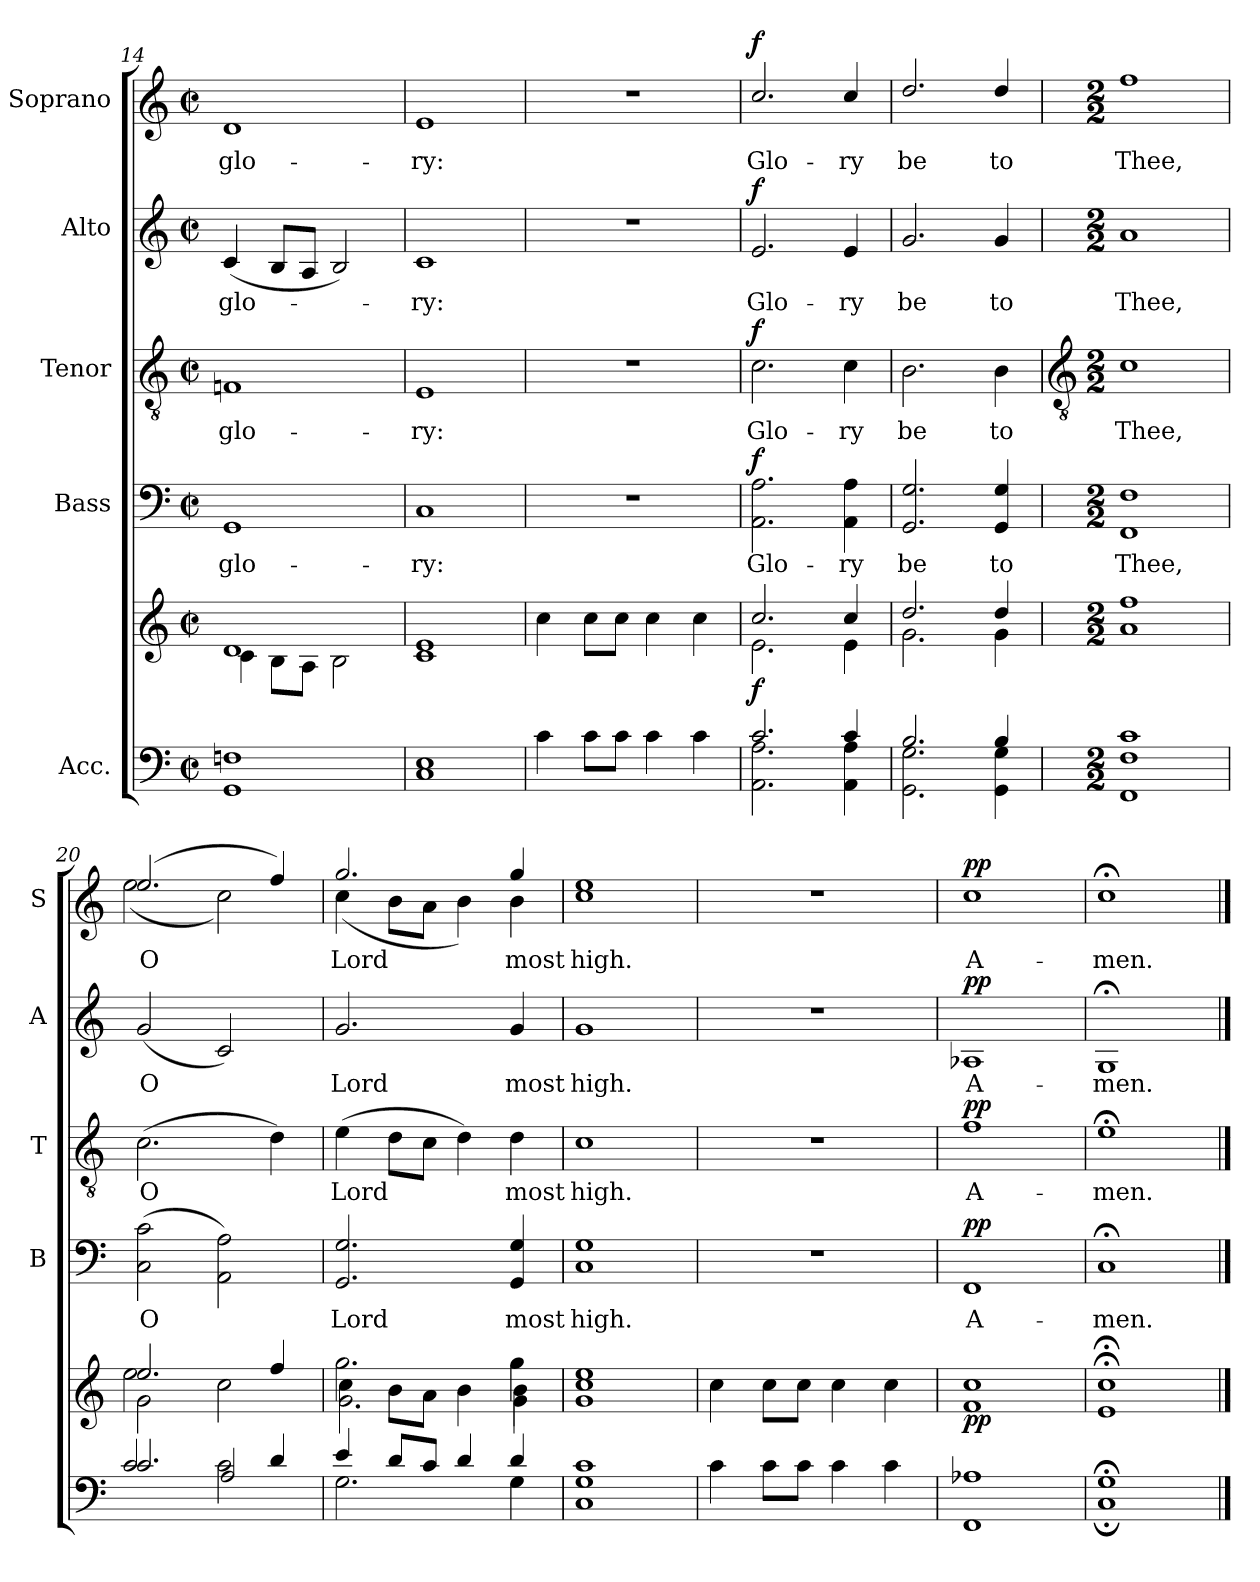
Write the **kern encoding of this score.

**kern	**kern	**dynam	**kern	**text	**dynam	**kern	**text	**dynam	**kern	**text	**dynam	**kern	**text	**dynam
*part5	*part5	*part5	*part4	*part4	*part4	*part3	*part3	*part3	*part2	*part2	*part2	*part1	*part1	*part1
*staff6	*staff5	*staff5/6	*staff4	*staff4	*staff4	*staff3	*staff3	*staff3	*staff2	*staff2	*staff2	*staff1	*staff1	*staff1
*I"Acc.	*	*	*I"Bass	*	*	*I"Tenor	*	*	*I"Alto	*	*	*I"Soprano	*	*
*	*	*	*I'B	*	*	*I'T	*	*	*I'A	*	*	*I'S	*	*
*clefF4	*clefG2	*	*clefF4	*	*	*clefGv2	*	*	*clefG2	*	*	*clefG2	*	*
*k[]	*k[]	*	*k[]	*	*	*k[]	*	*	*k[]	*	*	*k[]	*	*
*C:	*C:	*	*C:	*	*	*C:	*	*	*C:	*	*	*C:	*	*
*M2/2	*M2/2	*	*M2/2	*	*	*M2/2	*	*	*M2/2	*	*	*M2/2	*	*
*met(c|)	*met(c|)	*	*met(c|)	*	*	*met(c|)	*	*	*met(c|)	*	*	*met(c|)	*	*
=14	=14	=14	=14	=14	=14	=14	=14	=14	=14	=14	=14	=14	=14	=14
*^	*^	*	*	*	*	*	*	*	*	*	*	*	*	*
*	*	*	*^	*	*	*	*	*	*	*	*	*	*	*	*	*
!	!	!	!	!	!	!	!LO:LY:b	!	!	!LO:LY:b	!	!	!LO:LY:b	!	!	!LO:LY:b	!
*	*	*	*	*	*	*	*	*	*	*	*	*	*	*	*^	*	*
1Fn	1GG	1d	4c\	1ryy	.	1GG	glo-	.	1Fn	glo-	.	(<4c	glo-	.	1d	1ryy	glo-	.
.	.	.	8B\L	.	.	.	.	.	.	.	.	8BL	.	.	.	.	.	.
.	.	.	8A\J	.	.	.	.	.	.	.	.	8AJ	.	.	.	.	.	.
.	.	.	2B\	.	.	.	.	.	.	.	.	2B)	.	.	.	.	.	.
=15	=15	=15	=15	=15	=15	=15	=15	=15	=15	=15	=15	=15	=15	=15	=15	=15	=15	=15
!	!	!	!	!	!	!	!LO:LY:b	!	!	!LO:LY:b	!	!	!LO:LY:b	!	!	!	!LO:LY:b	!
1E	1C	1e	1c	1ryy	.	1C	-ry:	.	1E	-ry:	.	1c	ry:	.	1e	1ryy	-ry:	.
=16	=16	=16	=16	=16	=16	=16	=16	=16	=16	=16	=16	=16	=16	=16	=16	=16	=16	=16
!	!	!	!	!	!LO:HP:b	!	!	!	!	!	!	!	!	!	!	!	!	!
4c	1ryy	4cc	1ryy	1ryy	<	1r	.	.	1r	.	.	1r	.	.	1r	1ryy	.	.
8cL	.	8ccL	.	.	.	.	.	.	.	.	.	.	.	.	.	.	.	.
8cJ	.	8ccJ	.	.	.	.	.	.	.	.	.	.	.	.	.	.	.	.
4c	.	4cc	.	.	.	.	.	.	.	.	.	.	.	.	.	.	.	.
4c	.	4cc	.	.	.	.	.	.	.	.	.	.	.	.	.	.	.	.
*v	*v	*	*	*	*	*	*	*	*	*	*	*	*	*	*v	*v	*	*
*	*v	*v	*v	*	*	*	*	*	*	*	*	*	*	*	*	*
.	.	[	.	.	.	.	.	.	.	.	.	.	.	.
=17	=17	=17	=17	=17	=17	=17	=17	=17	=17	=17	=17	=17	=17	=17
*^	*^	*	*	*	*	*	*	*	*	*	*	*	*	*
*	*	*	*^	*	*	*	*	*	*	*	*	*	*	*	*	*
!	!	!	!	!	!LO:DY:b	!	!LO:LY:b	!LO:DY:b	!	!LO:LY:b	!LO:DY:b	!	!LO:LY:b	!LO:DY:b	!	!LO:LY:b	!LO:DY:b
*	*	*	*	*	*	*	*	*	*	*	*	*	*	*	*^	*	*
2.c	2.AA 2.A	2.cc	1ryy	2.e\	f	2.AA 2.A	Glo-	f	2.c	Glo-	f	2.e	Glo-	f	2.cc	1ryy	Glo-	f
!	!	!	!	!	!	!	!LO:LY:b	!	!	!LO:LY:b	!	!	!LO:LY:b	!	!	!	!LO:LY:b	!
4c	4AA 4A	4cc	.	4e\	.	4AA 4A	-ry	.	4c	-ry	.	4e	-ry	.	4cc	.	-ry	.
=18	=18	=18	=18	=18	=18	=18	=18	=18	=18	=18	=18	=18	=18	=18	=18	=18	=18	=18
!	!	!	!	!	!	!	!LO:LY:b	!	!	!LO:LY:b	!	!	!LO:LY:b	!	!	!	!LO:LY:b	!
2.B	2.GG\ 2.G\	2.dd	1ryy	2.g\	.	2.GG 2.G	be	.	2.B	be	.	2.g	be	.	2.dd	1ryy	be	.
!	!	!	!	!	!	!	!LO:LY:b	!	!	!LO:LY:b	!	!	!LO:LY:b	!	!	!	!LO:LY:b	!
4B	4GG\ 4G\	4dd	.	4g\	.	4GG 4G	to	.	4B	to	.	4g	to	.	4dd	.	to	.
!!LO:LB:g=z	!!
=19	=19	=19	=19	=19	=19	=19	=19	=19	=19	=19	=19	=19	=19	=19	=19	=19	=19	=19
*	*	*	*	*	*	*	*	*	*clefGv2	*	*	*	*	*	*	*	*	*
*M2/2	*	*M2/2	*	*	*	*M2/2	*	*	*M2/2	*	*	*M2/2	*	*	*M2/2	*	*	*
!	!	!	!	!	!	!	!LO:LY:b	!	!	!LO:LY:b	!	!	!LO:LY:b	!	!	!	!LO:LY:b	!
1c	1FF 1F	1ff	1ryy	1a\	.	1FF 1F	Thee,	.	1c	Thee,	.	1a	Thee,	.	1ff/	1ryy	Thee,	.
=20	=20	=20	=20	=20	=20	=20	=20	=20	=20	=20	=20	=20	=20	=20	=20	=20	=20	=20
*	*^	*	*	*	*	*	*	*	*	*	*	*	*	*	*	*	*	*
!	!	!	!	!	!	!	!	!LO:LY:b	!	!	!LO:LY:b	!	!	!LO:LY:b	!	!	!	!LO:LY:b	!
2ryy	2.c/	2c	2.ee/	2ee	2g\	.	(>2C 2c	O	.	(>2.c	O	.	(<2g	O	.	(>2.ee/	(<2ee\	O	.
2c\	.	2A	.	2cc	2ryy	.	2AA 2A)	.	.	.	.	.	2c)	.	.	.	2cc\)	.	.
.	4d/	.	4ff/	.	.	.	.	.	.	4d)	.	.	.	.	.	4ff/)	.	.	.
*	*v	*v	*	*	*	*	*	*	*	*	*	*	*	*	*	*	*	*	*
=21	=21	=21	=21	=21	=21	=21	=21	=21	=21	=21	=21	=21	=21	=21	=21	=21	=21	=21
!	!	!	!	!	!	!	!LO:LY:b	!	!	!LO:LY:b	!	!	!LO:LY:b	!	!	!	!LO:LY:b	!
4e/	2.G\	2.gg\	4cc	2.g\	.	2.GG 2.G	Lord	.	(>4e	Lord	.	2.g	Lord	.	2.gg/	(<4cc\	Lord	.
8d/L	.	.	8b\L	.	.	.	.	.	8dL	.	.	.	.	.	.	8b\L	.	.
8c/J	.	.	8a\J	.	.	.	.	.	8cJ	.	.	.	.	.	.	8a\J	.	.
4d/	.	.	4b	.	.	.	.	.	4d)	.	.	.	.	.	.	4b\)	.	.
!	!	!	!	!	!	!	!LO:LY:b	!	!	!LO:LY:b	!	!	!LO:LY:b	!	!	!	!LO:LY:b	!
4d	4G\	4gg\	4b	4g\	.	4GG 4G	most	.	4d	most	.	4g	most	.	4gg/	4b\	most	.
=22	=22	=22	=22	=22	=22	=22	=22	=22	=22	=22	=22	=22	=22	=22	=22	=22	=22	=22
!	!	!	!	!	!	!	!LO:LY:b	!	!	!LO:LY:b	!	!	!LO:LY:b	!	!	!	!LO:LY:b	!
1c	1C 1G	1ee	1cc	1g\	.	1C 1G	high.	.	1c	high.	.	1g	high.	.	1ee/	1cc\	high.	.
=23	=23	=23	=23	=23	=23	=23	=23	=23	=23	=23	=23	=23	=23	=23	=23	=23	=23	=23
!	!	!	!	!	!LO:HP:b	!	!	!	!	!	!	!	!	!	!	!	!	!
4c	1ryy	4cc	1ryy	1ryy	>	1r	.	.	1r	.	.	1r	.	.	1r	1ryy	.	.
8cL	.	8ccL	.	.	.	.	.	.	.	.	.	.	.	.	.	.	.	.
8cJ	.	8ccJ	.	.	.	.	.	.	.	.	.	.	.	.	.	.	.	.
4c	.	4cc	.	.	.	.	.	.	.	.	.	.	.	.	.	.	.	.
4c	.	4cc	.	.	.	.	.	.	.	.	.	.	.	.	.	.	.	.
*v	*v	*	*	*	*	*	*	*	*	*	*	*	*	*	*v	*v	*	*
*	*v	*v	*v	*	*	*	*	*	*	*	*	*	*	*	*	*
.	.	]	.	.	.	.	.	.	.	.	.	.	.	.
=24	=24	=24	=24	=24	=24	=24	=24	=24	=24	=24	=24	=24	=24	=24
*^	*^	*	*	*	*	*	*	*	*	*	*	*	*	*
*	*	*	*^	*	*	*	*	*	*	*	*	*	*	*	*	*
!	!	!	!	!	!LO:DY:b	!	!LO:LY:b	!LO:DY:b	!	!LO:LY:b	!LO:DY:b	!	!LO:LY:b	!LO:DY:b	!	!LO:LY:b	!LO:DY:b
*	*	*	*	*	*	*	*	*	*	*	*	*	*	*	*^	*	*
1A-X\	1FF	1cc	1ryy	1f	pp	1FF	A-	pp	1f	A-	pp	1A-X	A-	pp	1cc/	1ryy	A-	pp
=25	=25	=25	=25	=25	=25	=25	=25	=25	=25	=25	=25	=25	=25	=25	=25	=25	=25	=25
!	!	!	!	!	!	!	!LO:LY:b	!	!	!LO:LY:b	!	!	!LO:LY:b	!	!	!	!LO:LY:b	!
1G;<\	1C;<;	1cc;<	1ryy	1e;<	.	1C;<	-men.	.	1e;<	-men.	.	1G;<	-men.	.	1cc;</	1ryy	-men.	.
*v	*v	*	*	*	*	*	*	*	*	*	*	*	*	*	*v	*v	*	*
*	*v	*v	*v	*	*	*	*	*	*	*	*	*	*	*	*	*
==	==	==	==	==	==	==	==	==	==	==	==	==	==	==
*-	*-	*-	*-	*-	*-	*-	*-	*-	*-	*-	*-	*-	*-	*-
